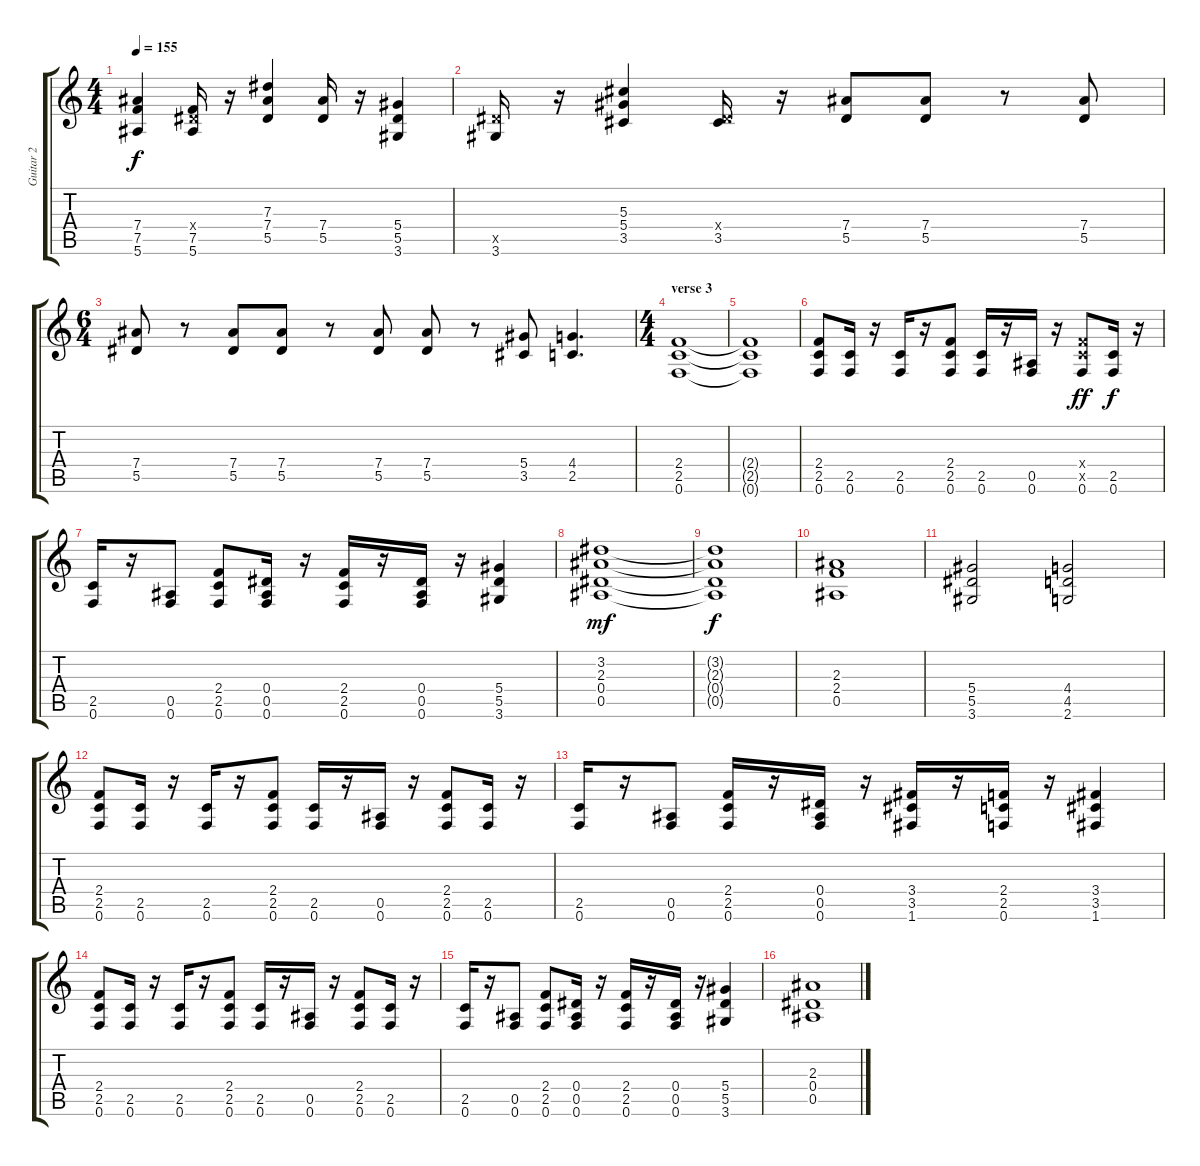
\track ("Guitar 2" "Guitar 2") {instrument distortionguitar}
\staff {score tabs}
\tuning (F4 C4 Ab3 Eb3 Bb2 F2) {hide}
\ts (4 4)
\tempo 155
\clef g2
\ks c
(7.4 7.5 5.6).4{dy f} (0.4{x} 7.5 5.6).16 r.16 (7.3 7.4 5.5).4 (7.4 5.5).16 r.16 (5.4 5.5 3.6).4 |
(5.5{x} 3.6).16 r.16 (5.3 5.4 3.5).4 (0.4{x} 3.5).16 r.16 (7.4 5.5).8 (7.4 5.5).8 r.8 (7.4 5.5).8 |
\ts (6 4)
(7.4 5.5).8 r.8 (7.4 5.5).8 (7.4 5.5).8 r.8 (7.4 5.5).8 (7.4 5.5).8 r.8 (5.4 3.5).8 (4.4 2.5).4{d} |
\ts (4 4)
\section ("" "verse 3")
(2.4 2.5 0.6).1 |
(2.4{t} 2.5{t} 0.6{t}).1 |
(2.4 2.5 0.6).8 (2.5 0.6).16 r.16 (2.5 0.6).16 r.16 (2.4 2.5 0.6).8 (2.5 0.6).16 r.16 (0.5 0.6).16 r.16 (2.4{x} 2.5{x} 0.6).8{dy ff} (2.5 0.6).16{dy f} r.16 |
(2.5 0.6).16 r.16 (0.5 0.6).8 (2.4 2.5 0.6).8 (0.4 0.5 0.6).16 r.16 (2.4 2.5 0.6).16 r.16 (0.4 0.5 0.6).16 r.16 (5.4 5.5 3.6).4 |
(3.2 2.3 0.4 0.5).1{dy mf} |
(3.2{t} 2.3{t} 0.4{t} 0.5{t}).1{dy f} |
(2.3 2.4 0.5).1 |
(5.4 5.5 3.6).2 (4.4 4.5 2.6).2 |
\section ("" "")
(2.4 2.5 0.6).8 (2.5 0.6).16 r.16 (2.5 0.6).16 r.16 (2.4 2.5 0.6).8 (2.5 0.6).16 r.16 (0.5 0.6).16 r.16 (2.4 2.5 0.6).8 (2.5 0.6).16 r.16 |
(2.5 0.6).16 r.16 (0.5 0.6).8 (2.4 2.5 0.6).16 r.16 (0.4 0.5 0.6).16 r.16 (3.4 3.5 1.6).16 r.16 (2.4 2.5 0.6).16 r.16 (3.4 3.5 1.6).4 |
(2.4 2.5 0.6).8 (2.5 0.6).16 r.16 (2.5 0.6).16 r.16 (2.4 2.5 0.6).8 (2.5 0.6).16 r.16 (0.5 0.6).16 r.16 (2.4 2.5 0.6).8 (2.5 0.6).16 r.16 |
(2.5 0.6).16 r.16 (0.5 0.6).8 (2.4 2.5 0.6).8 (0.4 0.5 0.6).16 r.16 (2.4 2.5 0.6).16 r.16 (0.4 0.5 0.6).16 r.16 (5.4 5.5 3.6).4 |
(2.3 0.4 0.5).1
